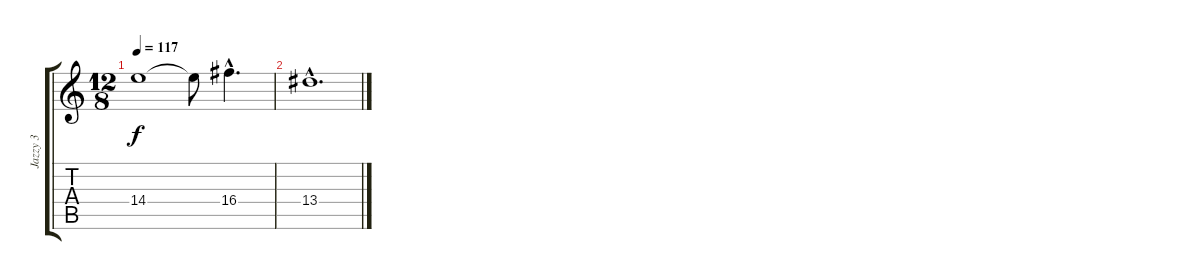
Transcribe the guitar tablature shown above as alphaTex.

\track ("Jazzy 3" "Jazzy 3") {instrument electricguitarjazz}
\staff {score tabs}
\tuning (E4 B3 G3 D3 A2 E2) {hide}
\ts (12 8)
\tempo 117
\clef g2
\ks c
14.4.1{dy f} 14.4{t}.8 16.4{hac}.4{d} |
13.4{hac}.1{d}
